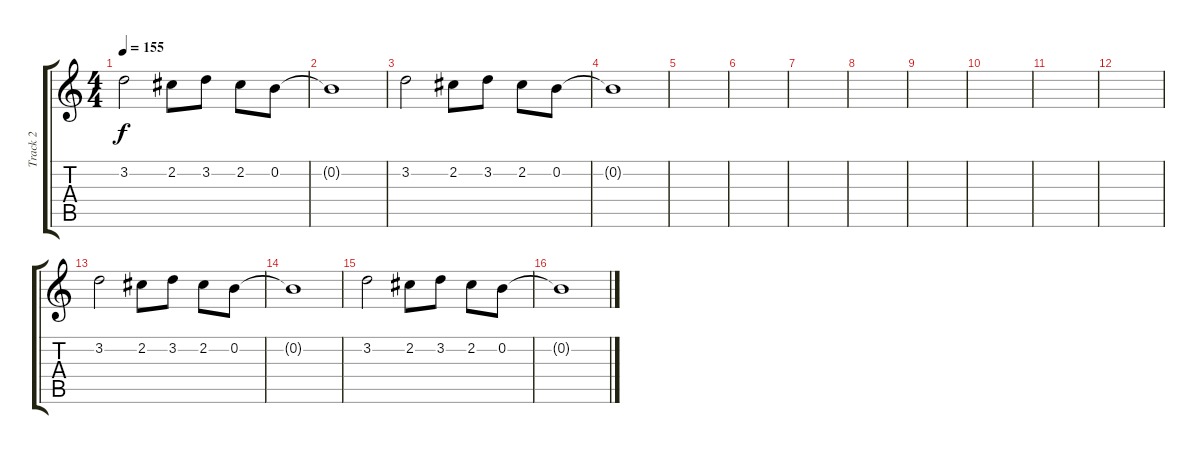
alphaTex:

\track ("Track 2" "Track 2") {instrument electricguitarjazz}
\staff {score tabs}
\tuning (E4 B3 G3 D3 A2 E2) {hide}
\ts (4 4)
\tempo 155
\clef g2
\ks c
3.2.2{dy f} 2.2.8 3.2.8 2.2.8 0.2.8 |
0.2{t}.1 |
3.2.2 2.2.8 3.2.8 2.2.8 0.2.8 |
0.2{t}.1 |
|
|
|
|
|
|
|
|
3.2.2 2.2.8 3.2.8 2.2.8 0.2.8 |
0.2{t}.1 |
3.2.2 2.2.8 3.2.8 2.2.8 0.2.8 |
0.2{t}.1
